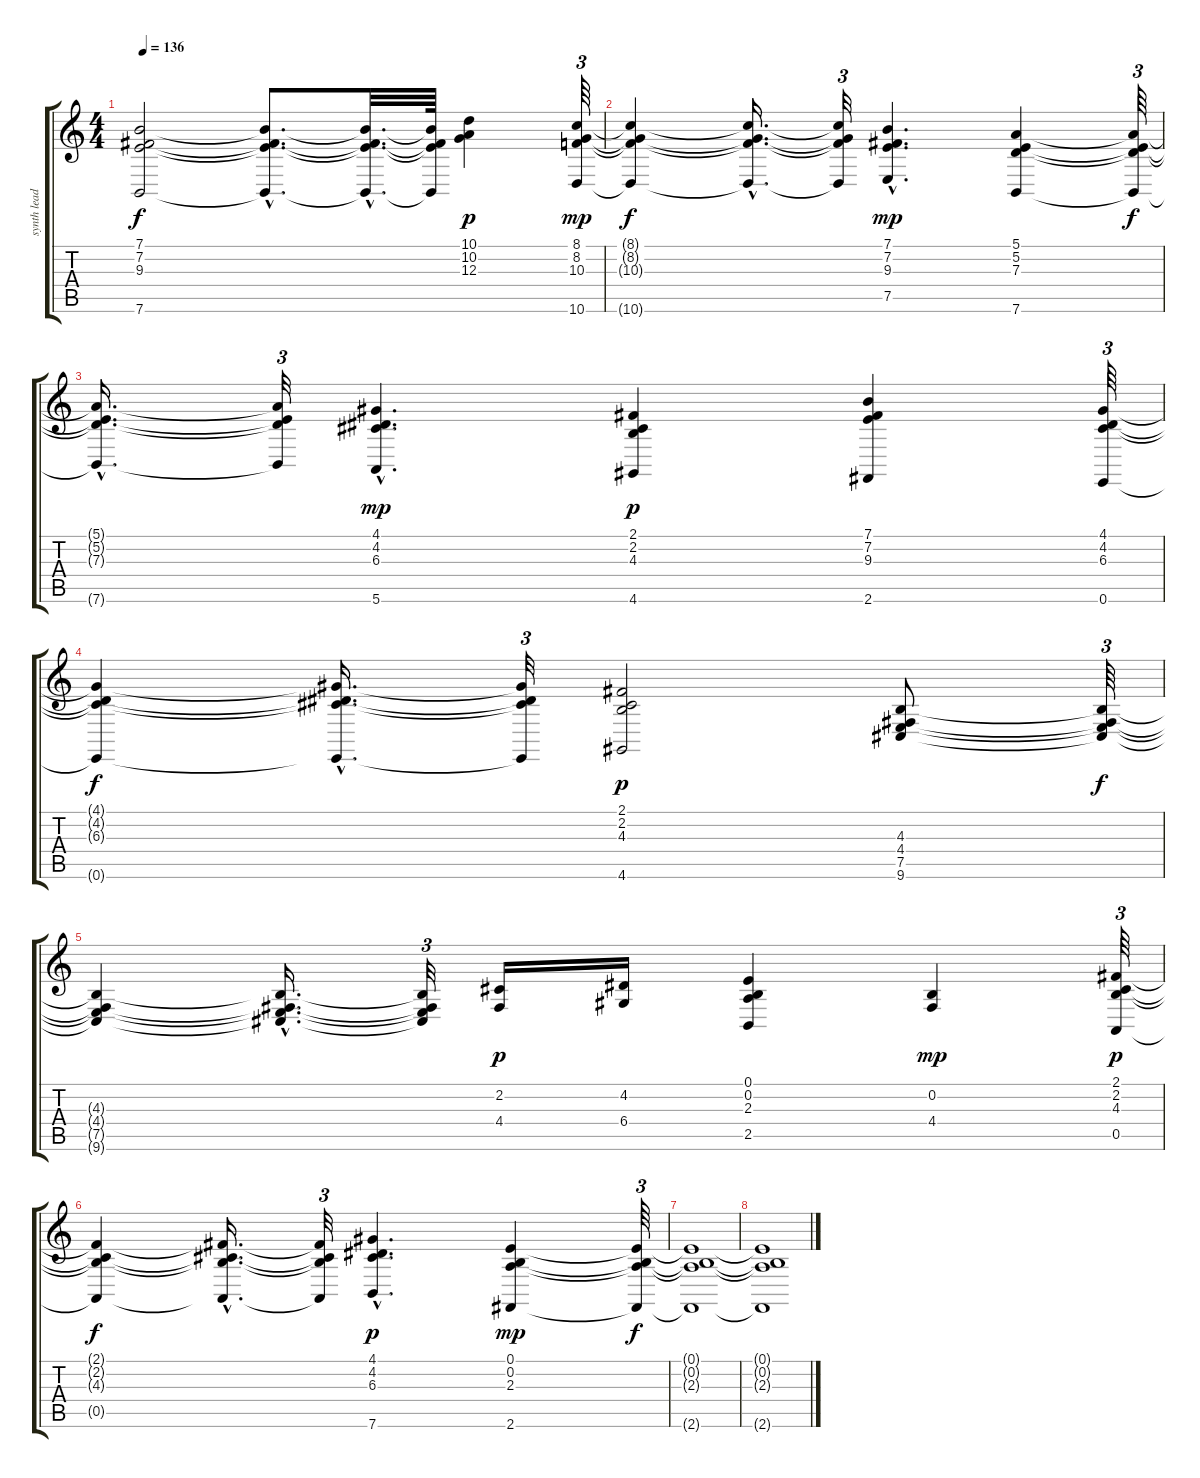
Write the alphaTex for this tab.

\track ("synth lead" "synth lead") {instrument lead2sawtooth}
\staff {score tabs}
\tuning (E4 B3 G3 D3 A2 E2) {hide}
\ts (4 4)
\tempo 136
\clef g2
\ks c
(7.1{t} 7.2{t} 9.3{t} 7.6{t}).2{dy f} (7.1{hac t} 7.2{hac t} 9.3{hac t} 7.6{hac t}).8{d} (7.1{hac t} 7.2{hac t} 9.3{hac t} 7.6{hac t}).32{d} (7.1{t} 7.2{t} 9.3{t} 7.6{t}).64 (10.1 10.2 12.3).4{dy p} (8.1 8.2 10.3 10.6).64{tu (3 2) dy mp} |
(8.1{t} 8.2{t} 10.3{t} 10.6{t}).4{dy f} (8.1{hac t} 8.2{hac t} 10.3{hac t} 10.6{hac t}).16{d} (8.1{t} 8.2{t} 10.3{t} 10.6{t}).32{tu (3 2)} (7.1{hac} 7.2{hac} 9.3{hac} 7.5{hac}).4{d dy mp} (5.1 5.2 7.3 7.6).4 (5.1{t} 5.2{t} 7.3{t} 7.6{t}).64{tu (3 2) dy f} |
(5.1{hac t} 5.2{hac t} 7.3{hac t} 7.6{hac t}).16{d} (5.1{t} 5.2{t} 7.3{t} 7.6{t}).32{tu (3 2)} (4.1{hac} 4.2{hac} 6.3{hac} 5.6{hac}).4{d dy mp} (2.1 2.2 4.3 4.6).4{dy p} (7.1 7.2 9.3 2.6).4 (4.1 4.2 6.3 0.6).64{tu (3 2)} |
(4.1{t} 4.2{t} 6.3{t} 0.6{t}).4{dy f} (4.1{hac t} 4.2{hac t} 6.3{hac t} 0.6{hac t}).16{d} (4.1{t} 4.2{t} 6.3{t} 0.6{t}).32{tu (3 2)} (2.1 2.2 4.3 4.6).2{dy p} (4.3 4.4 7.5 9.6).8 (4.3{t} 4.4{t} 7.5{t} 9.6{t}).64{tu (3 2) dy f} |
(4.3{t} 4.4{t} 7.5{t} 9.6{t}).4 (4.3{hac t} 4.4{hac t} 7.5{hac t} 9.6{hac t}).16{d} (4.3{t} 4.4{t} 7.5{t} 9.6{t}).32{tu (3 2)} (2.2 4.4).16{dy p} (4.2 6.4).16 (0.1 0.2 2.3 2.5).4 (0.2 4.4).4{dy mp} (2.1 2.2 4.3 0.5).64{tu (3 2) dy p} |
(2.1{t} 2.2{t} 4.3{t} 0.5{t}).4{dy f} (2.1{hac t} 2.2{hac t} 4.3{hac t} 0.5{hac t}).16{d} (2.1{t} 2.2{t} 4.3{t} 0.5{t}).32{tu (3 2)} (4.1{hac} 4.2{hac} 6.3{hac} 7.6{hac}).4{d dy p} (0.1 0.2 2.3 2.6).4{dy mp} (0.1{t} 0.2{t} 2.3{t} 2.6{t}).64{tu (3 2) dy f} |
(0.1{t} 0.2{t} 2.3{t} 2.6{t}).1 |
(0.1{t} 0.2{t} 2.3{t} 2.6{t}).1
